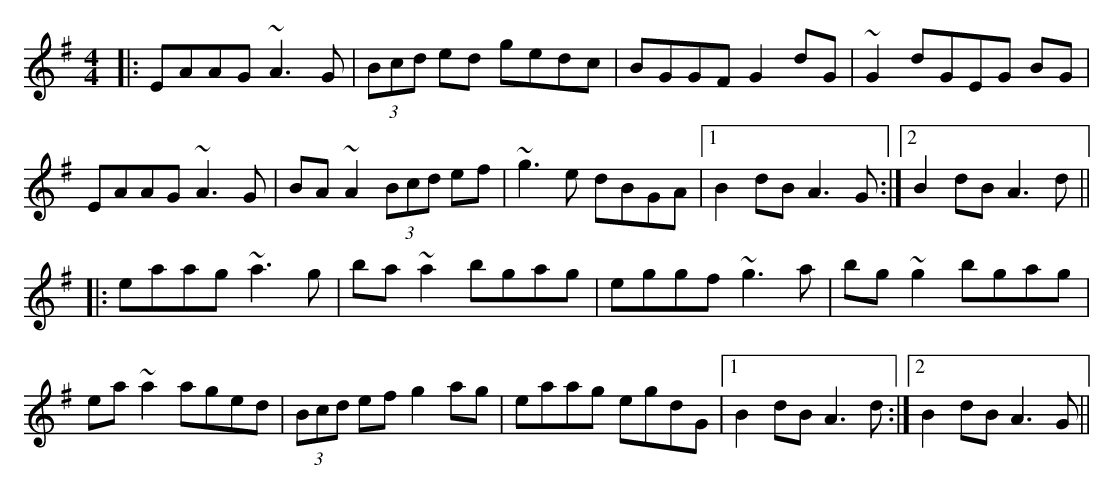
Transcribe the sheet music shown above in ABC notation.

X:1
M:4/4
K:G
|:EAAG ~A3G|(3Bcd ed gedc|BGGF G2dG|~G2 dGEG BG|
EAAG ~A3G|BA~A2 (3Bcd ef|~g3e dBGA|1 B2dB A3G:|2 B2dB A3d||
|:eaag ~a3g|ba~a2 bgag|eggf ~g3a|bg~g2 bgag|
ea~a2 aged|(3Bcd ef g2ag|eaag egdG|1 B2dB A3d:|2 B2dB A3G||
